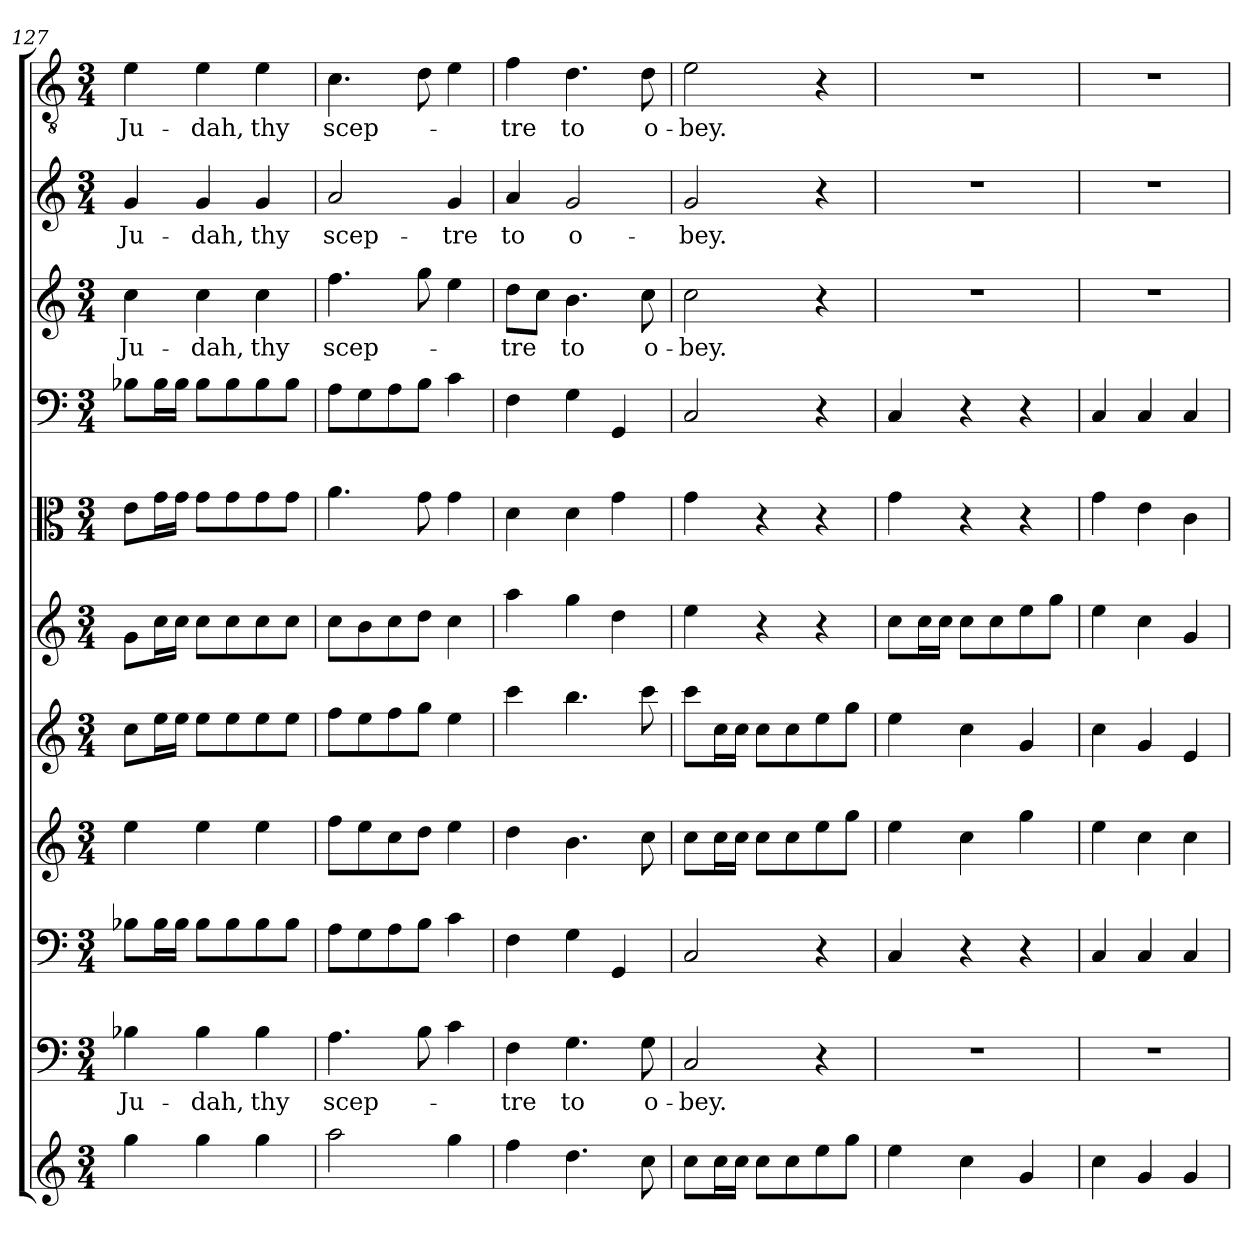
**kern	**kern	**text	**kern	**kern	**kern	**kern	**kern	**kern	**kern	**text	**kern	**text	**kern	**text
*part11	*part10	*part10	*part9	*part8	*part7	*part6	*part5	*part4	*part3	*part3	*part2	*part2	*part1	*part1
*staff11	*staff10	*staff10	*staff9	*staff8	*staff7	*staff6	*staff5	*staff4	*staff3	*staff3	*staff2	*staff2	*staff1	*staff1
*clefG2	*clefF4	*	*clefF4	*clefG2	*clefG2	*clefG2	*clefC3	*clefF4	*clefG2	*	*clefG2	*	*clefGv2	*
*k[]	*k[]	*	*k[]	*k[]	*k[]	*k[]	*k[]	*k[]	*k[]	*	*k[]	*	*k[]	*
*C:	*C:	*	*C:	*C:	*C:	*C:	*C:	*C:	*C:	*	*C:	*	*C:	*
*M3/4	*M3/4	*	*M3/4	*M3/4	*M3/4	*M3/4	*M3/4	*M3/4	*M3/4	*	*M3/4	*	*M3/4	*
=127	=127	=127	=127	=127	=127	=127	=127	=127	=127	=127	=127	=127	=127	=127
4gg\	4B-X\	Ju-	8B-X\L	4ee\	8cc\L	8g\L	8e\L	8B-X\L	4cc\	Ju-	4g/	Ju-	4e\	Ju-
.	.	.	16B-\L	.	16ee\L	16cc\L	16g\L	16B-\L	.	.	.	.	.	.
.	.	.	16B-\JJ	.	16ee\JJ	16cc\JJ	16g\JJ	16B-\JJ	.	.	.	.	.	.
4gg\	4B-\	-dah,	8B-\L	4ee\	8ee\L	8cc\L	8g\L	8B-\L	4cc\	-dah,	4g/	-dah,	4e\	-dah,
.	.	.	8B-\	.	8ee\	8cc\	8g\	8B-\	.	.	.	.	.	.
4gg\	4B-\	thy	8B-\	4ee\	8ee\	8cc\	8g\	8B-\	4cc\	thy	4g/	thy	4e\	thy
.	.	.	8B-\J	.	8ee\J	8cc\J	8g\J	8B-\J	.	.	.	.	.	.
=128	=128	=128	=128	=128	=128	=128	=128	=128	=128	=128	=128	=128	=128	=128
2aa\	4.A\	scep-	8A\L	8ff\L	8ff\L	8cc\L	4.a\	8A\L	4.ff\	scep-	2a/	scep-	4.c\	scep-
.	.	.	8G\	8ee\	8ee\	8b\	.	8G\	.	.	.	.	.	.
.	.	.	8A\	8cc\	8ff\	8cc\	.	8A\	.	.	.	.	.	.
.	8B\	.	8B\J	8dd\J	8gg\J	8dd\J	8g\	8B\J	8gg\	.	.	.	8d\	.
4gg\	4c\	.	4c\	4ee\	4ee\	4cc\	4g\	4c\	4ee\	.	4g/	-tre	4e\	.
=129	=129	=129	=129	=129	=129	=129	=129	=129	=129	=129	=129	=129	=129	=129
4ff\	4F\	-tre	4F\	4dd\	4ccc\	4aa\	4d\	4F\	8dd\L	-tre	4a/	to	4f\	-tre
.	.	.	.	.	.	.	.	.	8cc\J	.	.	.	.	.
4.dd\	4.G\	to	4G\	4.b\	4.bb\	4gg\	4d\	4G\	4.b\	to	2g/	o-	4.d\	to
.	.	.	4GG/	.	.	4dd\	4g\	4GG/	.	.	.	.	.	.
8cc\	8G\	o-	.	8cc\	8ccc\	.	.	.	8cc\	o-	.	.	8d\	o-
=130	=130	=130	=130	=130	=130	=130	=130	=130	=130	=130	=130	=130	=130	=130
8cc\L	2C/	-bey.	2C/	8cc\L	8ccc\L	4ee\	4g\	2C/	2cc\	-bey.	2g/	-bey.	2e\	-bey.
16cc\L	.	.	.	16cc\L	16cc\L	.	.	.	.	.	.	.	.	.
16cc\JJ	.	.	.	16cc\JJ	16cc\JJ	.	.	.	.	.	.	.	.	.
8cc\L	.	.	.	8cc\L	8cc\L	4r	4r	.	.	.	.	.	.	.
8cc\	.	.	.	8cc\	8cc\	.	.	.	.	.	.	.	.	.
8ee\	4r	.	4r	8ee\	8ee\	4r	4r	4r	4r	.	4r	.	4r	.
8gg\J	.	.	.	8gg\J	8gg\J	.	.	.	.	.	.	.	.	.
=131	=131	=131	=131	=131	=131	=131	=131	=131	=131	=131	=131	=131	=131	=131
4ee\	2.r	.	4C/	4ee\	4ee\	8cc\L	4g\	4C/	2.r	.	2.r	.	2.r	.
.	.	.	.	.	.	16cc\L	.	.	.	.	.	.	.	.
.	.	.	.	.	.	16cc\JJ	.	.	.	.	.	.	.	.
4cc\	.	.	4r	4cc\	4cc\	8cc\L	4r	4r	.	.	.	.	.	.
.	.	.	.	.	.	8cc\	.	.	.	.	.	.	.	.
4g/	.	.	4r	4gg\	4g/	8ee\	4r	4r	.	.	.	.	.	.
.	.	.	.	.	.	8gg\J	.	.	.	.	.	.	.	.
=132	=132	=132	=132	=132	=132	=132	=132	=132	=132	=132	=132	=132	=132	=132
4cc\	2.r	.	4C/	4ee\	4cc\	4ee\	4g\	4C/	2.r	.	2.r	.	2.r	.
4g/	.	.	4C/	4cc\	4g/	4cc\	4e\	4C/	.	.	.	.	.	.
4g/	.	.	4C/	4cc\	4e/	4g/	4c\	4C/	.	.	.	.	.	.
=	=	=	=	=	=	=	=	=	=	=	=	=	=	=
*-	*-	*-	*-	*-	*-	*-	*-	*-	*-	*-	*-	*-	*-	*-
